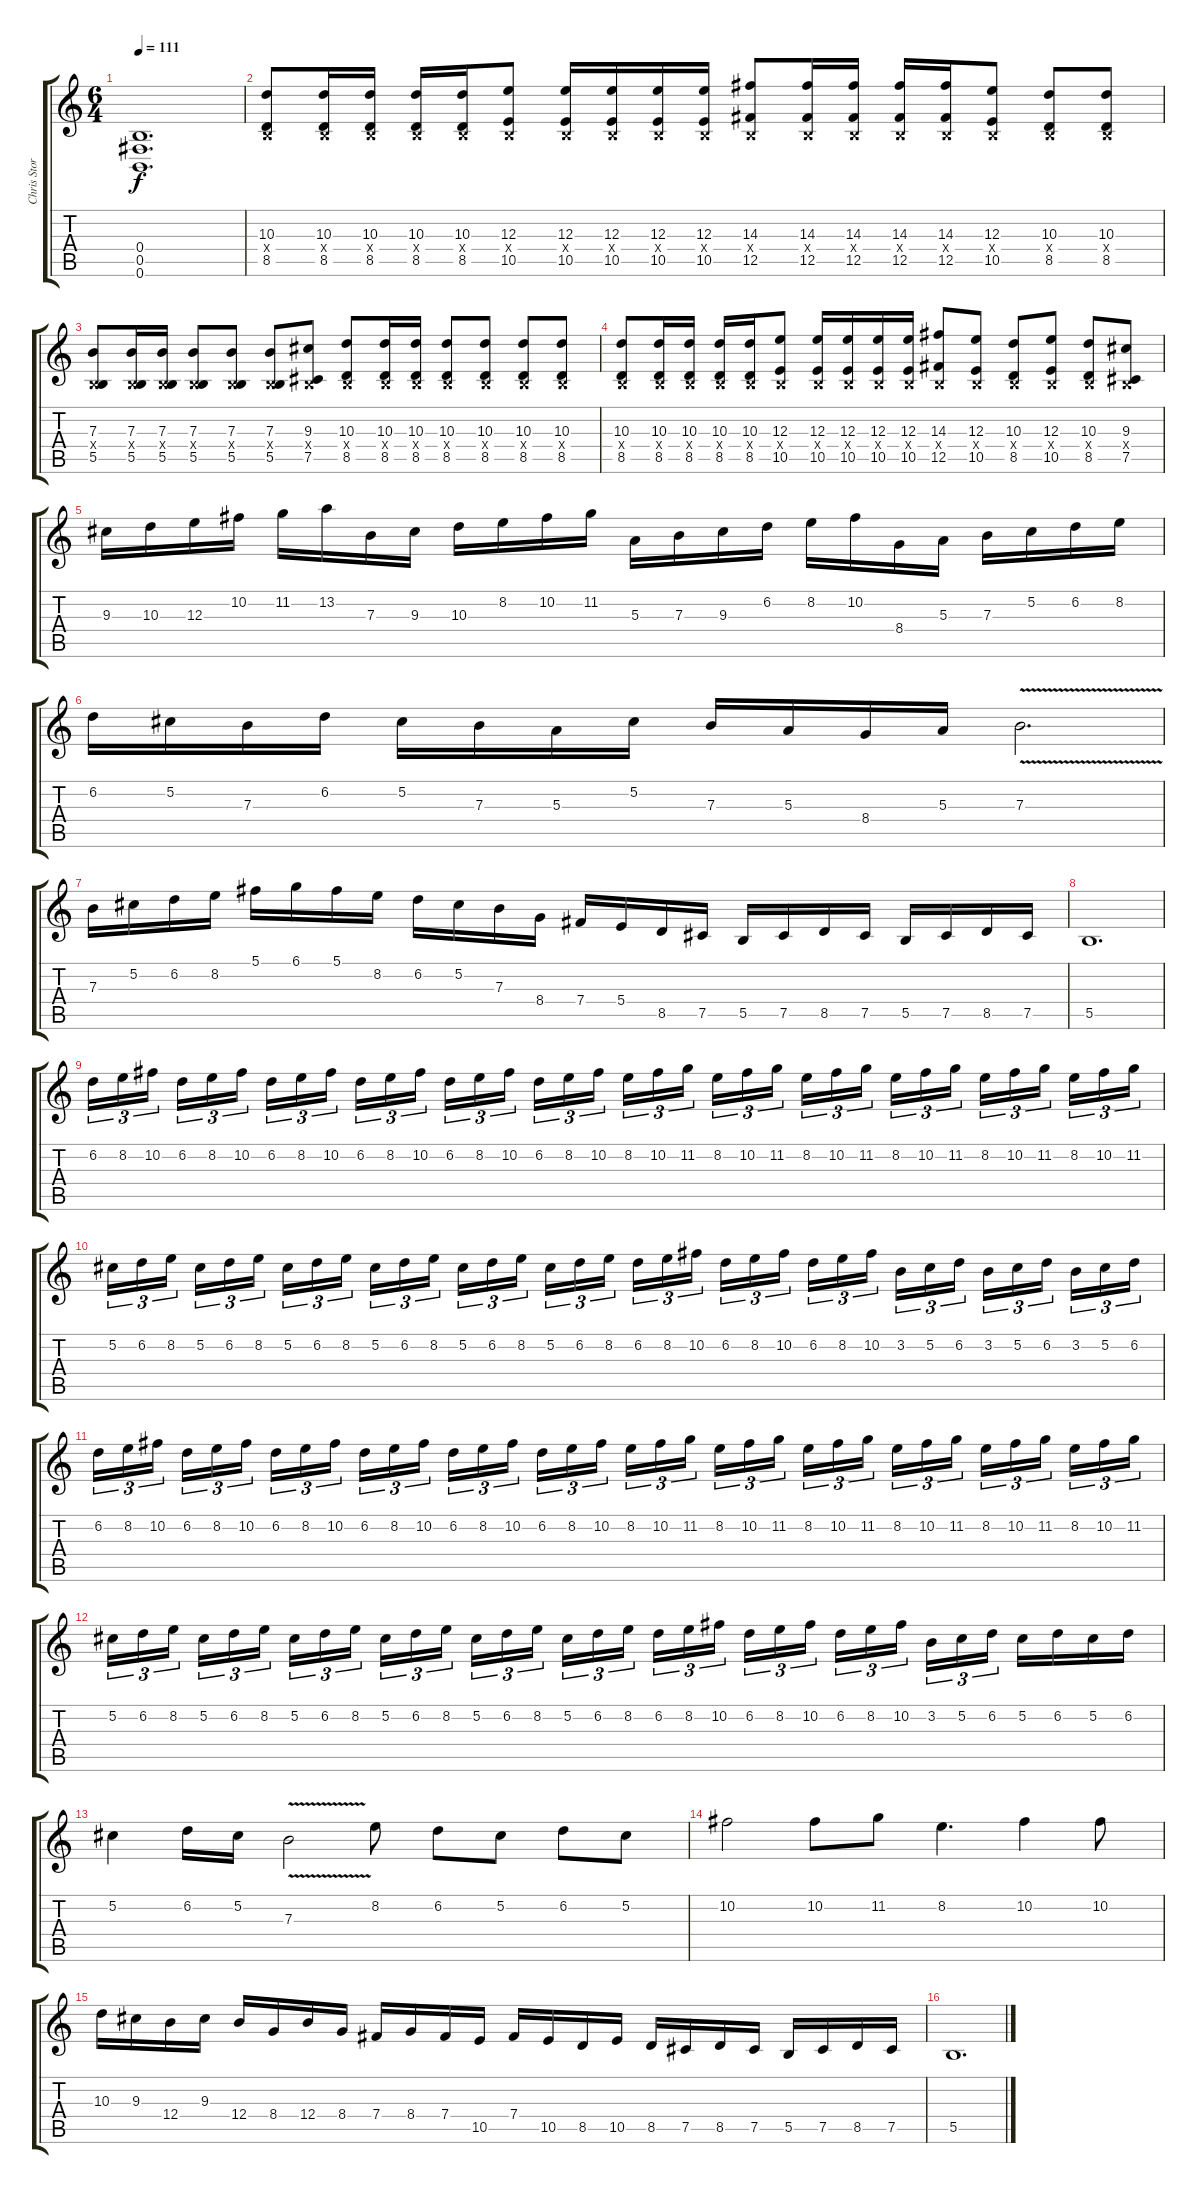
\track ("Chris Storey (Guitar)" "Chris Stor") {instrument distortionguitar}
\staff {score tabs}
\tuning (Db4 Ab3 E3 B2 Gb2 B1) {hide}
\ts (6 4)
\tempo 111
\clef g2
\ks c
(0.4{t} 0.5{t} 0.6{t}).1{d dy f} |
(10.3 0.4{x} 8.5).8 (10.3 0.4{x} 8.5).16 (10.3 0.4{x} 8.5).16 (10.3 0.4{x} 8.5).16 (10.3 0.4{x} 8.5).16 (12.3 0.4{x} 10.5).8 (12.3 0.4{x} 10.5).16 (12.3 0.4{x} 10.5).16 (12.3 0.4{x} 10.5).16 (12.3 0.4{x} 10.5).16 (14.3 0.4{x} 12.5).8 (14.3 0.4{x} 12.5).16 (14.3 0.4{x} 12.5).16 (14.3 0.4{x} 12.5).16 (14.3 0.4{x} 12.5).16 (12.3 0.4{x} 10.5).8 (10.3 0.4{x} 8.5).8 (10.3 0.4{x} 8.5).8 |
(7.3 0.4{x} 5.5).8 (7.3 0.4{x} 5.5).16 (7.3 0.4{x} 5.5).16 (7.3 0.4{x} 5.5).8 (7.3 0.4{x} 5.5).8 (7.3 0.4{x} 5.5).8 (9.3 0.4{x} 7.5).8 (10.3 0.4{x} 8.5).8 (10.3 0.4{x} 8.5).16 (10.3 0.4{x} 8.5).16 (10.3 0.4{x} 8.5).8 (10.3 0.4{x} 8.5).8 (10.3 0.4{x} 8.5).8 (10.3 0.4{x} 8.5).8 |
(10.3 0.4{x} 8.5).8 (10.3 0.4{x} 8.5).16 (10.3 0.4{x} 8.5).16 (10.3 0.4{x} 8.5).16 (10.3 0.4{x} 8.5).16 (12.3 0.4{x} 10.5).8 (12.3 0.4{x} 10.5).16 (12.3 0.4{x} 10.5).16 (12.3 0.4{x} 10.5).16 (12.3 0.4{x} 10.5).16 (14.3 0.4{x} 12.5).8 (12.3 0.4{x} 10.5).8 (10.3 0.4{x} 8.5).8 (12.3 0.4{x} 10.5).8 (10.3 0.4{x} 8.5).8 (9.3 0.4{x} 7.5).8 |
9.3.16 10.3.16 12.3.16 10.2.16 11.2.16 13.2.16 7.3.16 9.3.16 10.3.16 8.2.16 10.2.16 11.2.16 5.3.16 7.3.16 9.3.16 6.2.16 8.2.16 10.2.16 8.4.16 5.3.16 7.3.16 5.2.16 6.2.16 8.2.16 |
6.2.16 5.2.16 7.3.16 6.2.16 5.2.16 7.3.16 5.3.16 5.2.16 7.3.16 5.3.16 8.4.16 5.3.16 7.3{v}.2{d} |
7.3.16 5.2.16 6.2.16 8.2.16 5.1.16 6.1.16 5.1.16 8.2.16 6.2.16 5.2.16 7.3.16 8.4.16 7.4.16 5.4.16 8.5.16 7.5.16 5.5.16 7.5.16 8.5.16 7.5.16 5.5.16 7.5.16 8.5.16 7.5.16 |
5.5.1{d} |
6.2.16{tu (3 2)} 8.2.16{tu (3 2)} 10.2.16{tu (3 2) beam splitsecondary} 6.2.16{tu (3 2)} 8.2.16{tu (3 2)} 10.2.16{tu (3 2) beam splitsecondary} 6.2.16{tu (3 2)} 8.2.16{tu (3 2)} 10.2.16{tu (3 2) beam splitsecondary} 6.2.16{tu (3 2)} 8.2.16{tu (3 2)} 10.2.16{tu (3 2) beam splitsecondary} 6.2.16{tu (3 2)} 8.2.16{tu (3 2)} 10.2.16{tu (3 2) beam splitsecondary} 6.2.16{tu (3 2)} 8.2.16{tu (3 2)} 10.2.16{tu (3 2)} 8.2.16{tu (3 2)} 10.2.16{tu (3 2)} 11.2.16{tu (3 2) beam splitsecondary} 8.2.16{tu (3 2)} 10.2.16{tu (3 2)} 11.2.16{tu (3 2) beam splitsecondary} 8.2.16{tu (3 2)} 10.2.16{tu (3 2)} 11.2.16{tu (3 2) beam splitsecondary} 8.2.16{tu (3 2)} 10.2.16{tu (3 2)} 11.2.16{tu (3 2) beam splitsecondary} 8.2.16{tu (3 2)} 10.2.16{tu (3 2)} 11.2.16{tu (3 2) beam splitsecondary} 8.2.16{tu (3 2)} 10.2.16{tu (3 2)} 11.2.16{tu (3 2)} |
5.2.16{tu (3 2)} 6.2.16{tu (3 2)} 8.2.16{tu (3 2) beam splitsecondary} 5.2.16{tu (3 2)} 6.2.16{tu (3 2)} 8.2.16{tu (3 2) beam splitsecondary} 5.2.16{tu (3 2)} 6.2.16{tu (3 2)} 8.2.16{tu (3 2) beam splitsecondary} 5.2.16{tu (3 2)} 6.2.16{tu (3 2)} 8.2.16{tu (3 2) beam splitsecondary} 5.2.16{tu (3 2)} 6.2.16{tu (3 2)} 8.2.16{tu (3 2) beam splitsecondary} 5.2.16{tu (3 2)} 6.2.16{tu (3 2)} 8.2.16{tu (3 2)} 6.2.16{tu (3 2)} 8.2.16{tu (3 2)} 10.2.16{tu (3 2) beam splitsecondary} 6.2.16{tu (3 2)} 8.2.16{tu (3 2)} 10.2.16{tu (3 2) beam splitsecondary} 6.2.16{tu (3 2)} 8.2.16{tu (3 2)} 10.2.16{tu (3 2) beam splitsecondary} 3.2.16{tu (3 2)} 5.2.16{tu (3 2)} 6.2.16{tu (3 2) beam splitsecondary} 3.2.16{tu (3 2)} 5.2.16{tu (3 2)} 6.2.16{tu (3 2) beam splitsecondary} 3.2.16{tu (3 2)} 5.2.16{tu (3 2)} 6.2.16{tu (3 2)} |
6.2.16{tu (3 2)} 8.2.16{tu (3 2)} 10.2.16{tu (3 2) beam splitsecondary} 6.2.16{tu (3 2)} 8.2.16{tu (3 2)} 10.2.16{tu (3 2) beam splitsecondary} 6.2.16{tu (3 2)} 8.2.16{tu (3 2)} 10.2.16{tu (3 2) beam splitsecondary} 6.2.16{tu (3 2)} 8.2.16{tu (3 2)} 10.2.16{tu (3 2) beam splitsecondary} 6.2.16{tu (3 2)} 8.2.16{tu (3 2)} 10.2.16{tu (3 2) beam splitsecondary} 6.2.16{tu (3 2)} 8.2.16{tu (3 2)} 10.2.16{tu (3 2)} 8.2.16{tu (3 2)} 10.2.16{tu (3 2)} 11.2.16{tu (3 2) beam splitsecondary} 8.2.16{tu (3 2)} 10.2.16{tu (3 2)} 11.2.16{tu (3 2) beam splitsecondary} 8.2.16{tu (3 2)} 10.2.16{tu (3 2)} 11.2.16{tu (3 2) beam splitsecondary} 8.2.16{tu (3 2)} 10.2.16{tu (3 2)} 11.2.16{tu (3 2) beam splitsecondary} 8.2.16{tu (3 2)} 10.2.16{tu (3 2)} 11.2.16{tu (3 2) beam splitsecondary} 8.2.16{tu (3 2)} 10.2.16{tu (3 2)} 11.2.16{tu (3 2)} |
5.2.16{tu (3 2)} 6.2.16{tu (3 2)} 8.2.16{tu (3 2) beam splitsecondary} 5.2.16{tu (3 2)} 6.2.16{tu (3 2)} 8.2.16{tu (3 2) beam splitsecondary} 5.2.16{tu (3 2)} 6.2.16{tu (3 2)} 8.2.16{tu (3 2) beam splitsecondary} 5.2.16{tu (3 2)} 6.2.16{tu (3 2)} 8.2.16{tu (3 2) beam splitsecondary} 5.2.16{tu (3 2)} 6.2.16{tu (3 2)} 8.2.16{tu (3 2) beam splitsecondary} 5.2.16{tu (3 2)} 6.2.16{tu (3 2)} 8.2.16{tu (3 2)} 6.2.16{tu (3 2)} 8.2.16{tu (3 2)} 10.2.16{tu (3 2) beam splitsecondary} 6.2.16{tu (3 2)} 8.2.16{tu (3 2)} 10.2.16{tu (3 2) beam splitsecondary} 6.2.16{tu (3 2)} 8.2.16{tu (3 2)} 10.2.16{tu (3 2) beam splitsecondary} 3.2.16{tu (3 2)} 5.2.16{tu (3 2)} 6.2.16{tu (3 2) beam splitsecondary} 5.2.16 6.2.16 5.2.16 6.2.16 |
5.2.4 6.2.16 5.2.16 7.3{v}.2 8.2.8 6.2.8 5.2.8 6.2.8 5.2.8 |
10.2.2 10.2.8 11.2.8 8.2.4{d} 10.2.4 10.2.8 |
10.3.16 9.3.16 12.4.16 9.3.16 12.4.16 8.4.16 12.4.16 8.4.16 7.4.16 8.4.16 7.4.16 10.5.16 7.4.16 10.5.16 8.5.16 10.5.16 8.5.16 7.5.16 8.5.16 7.5.16 5.5.16 7.5.16 8.5.16 7.5.16 |
5.5.1{d}
